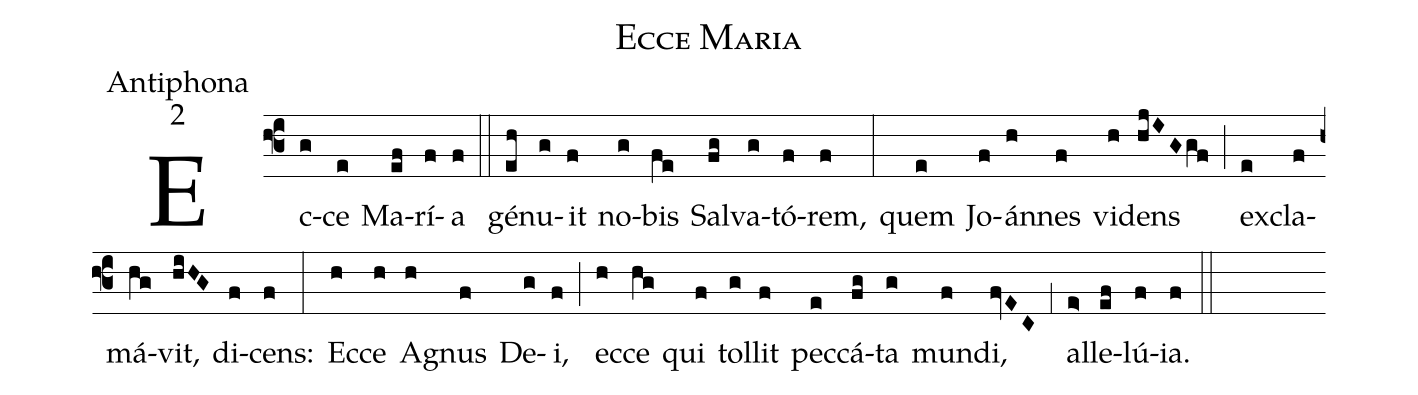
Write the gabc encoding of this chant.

name:Ecce Maria;
office-part:Antiphona;
mode:2;
%%
(f3) Ec(g)ce(e) Ma(ef)rí(f)a(f) (::) gé(eh)nu(g)it(f) no(g)bis(fe) Sal(fg)va(g)tó(f)rem,(f) (:) quem(e) Jo(f)án(h)nes(f) vi(h)dens(hjIGgf) (;) ex(e)cla(f)má(hg)vit,(hiHG) di(f)cens:(f) (:) Ec(h)ce(h) A(h)gnus(f) De(g)i,(f) (;) ec(h)ce(hg) qui(f) tol(g)lit(f) pec(e)cá(fg)ta(g) mun(f)di,(fvEC) (;1) al(e>)le(ef)lú(f)ia.(f) (::)
